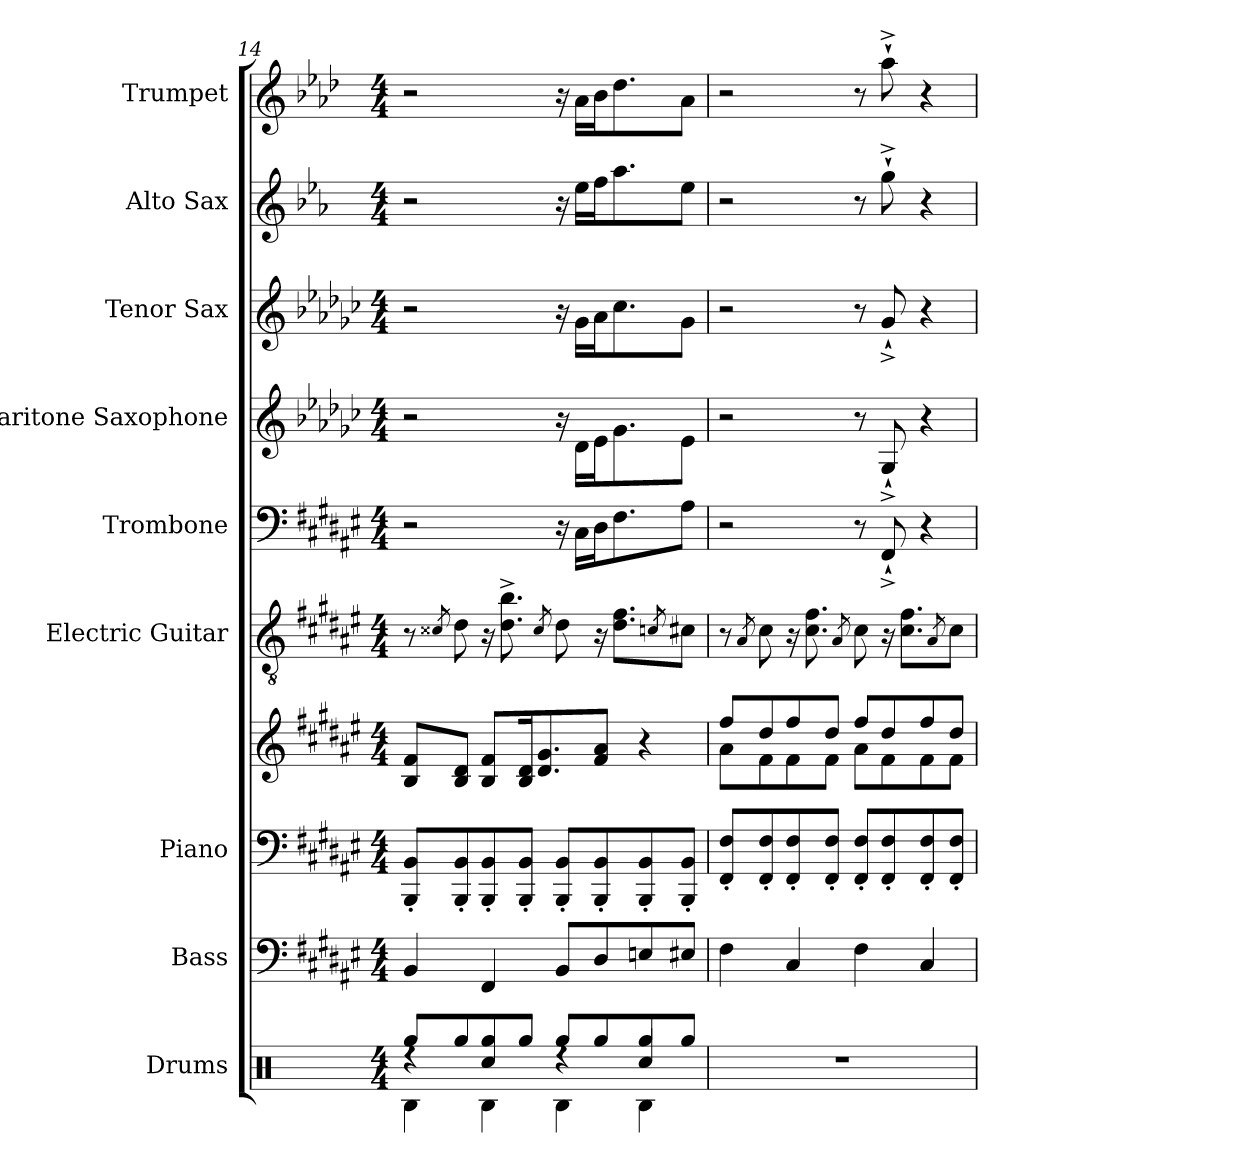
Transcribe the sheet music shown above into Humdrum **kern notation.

**kern	**kern	**kern	**kern	**kern	**kern	**kern	**kern	**kern	**kern
*part9	*part8	*part7	*part7	*part6	*part5	*part4	*part3	*part2	*part1
*staff10	*staff9	*staff8	*staff7	*staff6	*staff5	*staff4	*staff3	*staff2	*staff1
*I"Drums	*I"Bass	*I"Piano	*	*I"Electric Guitar	*I"Trombone	*I"Baritone Saxophone	*I"Tenor Sax	*I"Alto Sax	*I"Trumpet
*I'Drums	*I'Bass	*I'Piano	*	*I'El. Guit.	*I'Tbn.	*I'Bar. Sax.	*I'Tenor	*I'Alto	*I'Tpt.
!!LO:PB:g=z
*clefX	*clefF4	*clefF4	*clefG2	*clefGv2	*clefF4	*clefG2	*clefG2	*clefG2	*clefG2
*	*ITrd7c12	*	*	*	*	*ITrd12c21	*ITrd8c14	*ITrd5c9	*ITrd1c2
*k[]	*k[f#c#g#d#a#e#]	*k[f#c#g#d#a#e#]	*k[f#c#g#d#a#e#]	*k[f#c#g#d#a#e#]	*k[f#c#g#d#a#e#]	*k[b-e-a-d-g-c-]	*k[b-e-a-d-g-c-]	*k[b-e-a-d-g-c-]	*k[b-e-a-d-g-c-]
*M4/4	*M4/4	*M4/4	*M4/4	*M4/4	*M4/4	*M4/4	*M4/4	*M4/4	*M4/4
=14	=14	=14	=14	=14	=14	=14	=14	=14	=14
*^	*	*	*	*	*	*	*	*	*
*	*^	*	*	*	*	*	*	*	*	*
8Rgg/L	4rdd	4RB\	4BBB/	8BBB/' 8BB/'L	8B/ 8f#/L	8r	2r	2r	2r	2r	2r
.	.	.	.	.	.	8qc##X/	.	.	.	.	.
8Rgg/	.	.	.	8BBB/' 8BB/'	8B/ 8d#/J	8d#\	.	.	.	.	.
8Rgg/	4Rcc/	4RB\	4FFF#/	8BBB/' 8BB/'	8B/ 8f#/L	16r	.	.	.	.	.
.	.	.	.	.	.	8.d#\^ 8.b\^	.	.	.	.	.
8Rgg/J	.	.	.	8BBB/' 8BB/'J	16B/ 16d#/K	.	.	.	.	.	.
.	.	.	.	.	8.d#/ 8.g#/	.	.	.	.	.	.
.	.	.	.	.	.	8qc##/	.	.	.	.	.
8Rgg/L	4rdd	4RB\	8BBB/L	8BBB/' 8BB/'L	.	8d#\	16r	16r	16r	16r	16r
.	.	.	.	.	.	.	16C#\LL	16D-\LL	16G-\LL	16g-\LL	16g-\LL
8Rgg/	.	.	8DD#/	8BBB/' 8BB/'	8f#/ 8a#/J	16r	16D#\J	16E-\J	16A-\J	16a-\J	16a-\J
.	.	.	.	.	.	8.d#\ 8.f#\L	8.F#\	8.G-\	8.c-\	8.cc-\	8.cc-\
8Rgg/	4Rcc/	4RB\	8EEn/	8BBB/' 8BB/'	4r	.	.	.	.	.	.
.	.	.	.	.	.	8qcn/	.	.	.	.	.
8Rgg/J	.	.	8EE#X/J	8BBB/' 8BB/'J	.	8c#X\J	8A#\J	8E-\J	8G-\J	8g-\J	8g-\J
*v	*v	*v	*	*	*	*	*	*	*	*	*
=15	=15	=15	=15	=15	=15	=15	=15	=15	=15
*	*	*	*^	*	*	*	*	*	*
1r	4FF#\	8FF#/' 8F#/'L	8ff#/L	8a#\L	8r	2r	2r	2r	2r	2r
.	.	.	.	.	8qA#/	.	.	.	.	.
.	.	8FF#/' 8F#/'	8dd#/	8f#\	8c#\	.	.	.	.	.
.	4CC#/	8FF#/' 8F#/'	8ff#/	8f#\	16r	.	.	.	.	.
.	.	.	.	.	8.c#\ 8.f#\	.	.	.	.	.
.	.	8FF#/' 8F#/'J	8dd#/J	8f#\J	.	.	.	.	.	.
.	.	.	.	.	8qA#/	.	.	.	.	.
.	4FF#\	8FF#/' 8F#/'L	8ff#/L	8a#\L	8c#\	8r	8r	8r	8r	8r
.	.	8FF#/' 8F#/'	8dd#/	8f#\	16r	8FF#^`/	8GG-^`/	8G-^`/	8b-^`\	8gg-^`\
.	.	.	.	.	8.c#\ 8.f#\L	.	.	.	.	.
.	4CC#/	8FF#/' 8F#/'	8ff#/	8f#\	.	4r	4r	4r	4r	4r
.	.	.	.	.	8qA#/	.	.	.	.	.
.	.	8FF#/' 8F#/'J	8dd#/J	8f#\J	8c#\J	.	.	.	.	.
*	*	*	*v	*v	*	*	*	*	*	*
=	=	=	=	=	=	=	=	=	=
*-	*-	*-	*-	*-	*-	*-	*-	*-	*-
